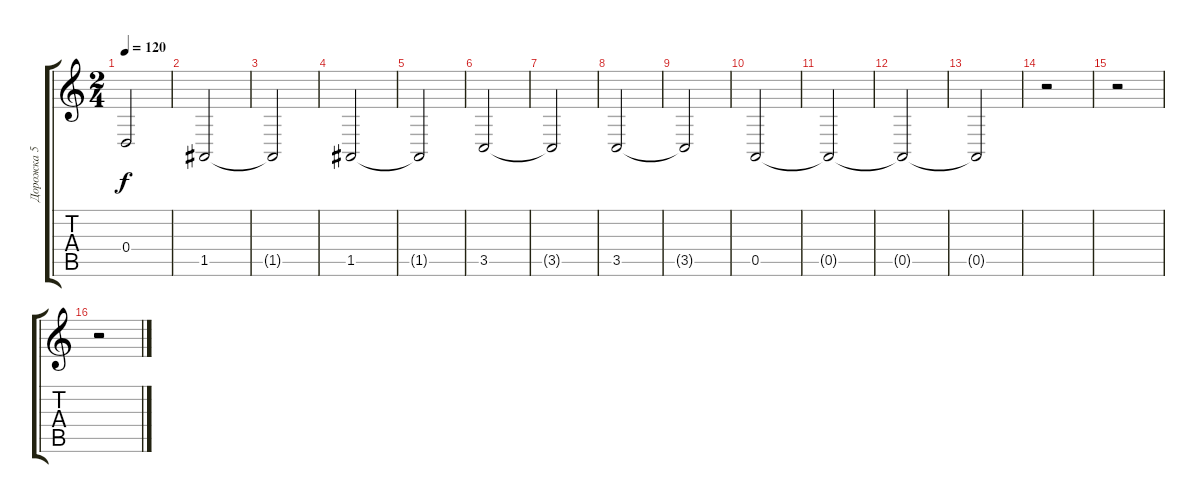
\track ("Дорожка 5" "Дорожка 5") {instrument lead8bassandlead}
\staff {score tabs}
\tuning (E4 B3 G3 D3 A2 E2) {hide}
\ts (2 4)
\tempo 120
\clef g2
\ks c
0.4{t}.2{dy f} |
1.5.2 |
1.5{t}.2 |
1.5.2 |
1.5{t}.2 |
3.5.2 |
3.5{t}.2 |
3.5.2 |
3.5{t}.2 |
0.5.2 |
0.5{t}.2 |
0.5{t}.2 |
0.5{t}.2 |
r.2 |
r.2 |
r.2
